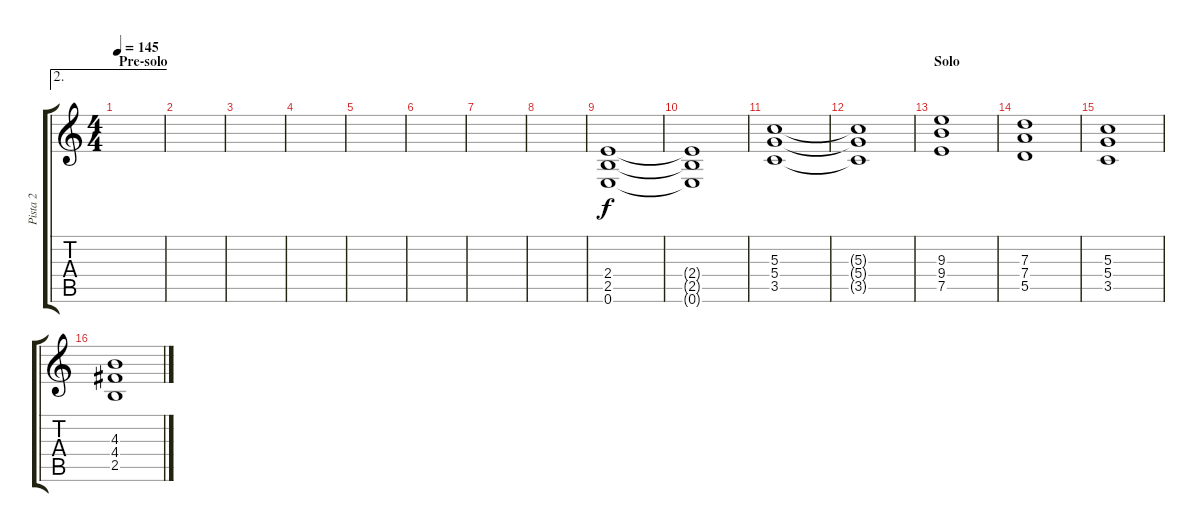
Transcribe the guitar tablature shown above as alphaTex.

\track ("Pista 2" "Pista 2") {instrument overdrivenguitar}
\staff {score tabs}
\tuning (E4 B3 G3 D3 A2 E2) {hide}
\ae 2
\ts (4 4)
\section ("" "Pre-solo")
\tempo 145
\clef g2
\ks c
|
|
|
|
|
|
|
|
(2.4 2.5 0.6).1{volume 16 balance 8 instrument distortionguitar} |
(2.4{t} 2.5{t} 0.6{t}).1 |
(5.3 5.4 3.5).1 |
(5.3{t} 5.4{t} 3.5{t}).1 |
\section ("" "Solo")
(9.3 9.4 7.5).1{volume 14 balance 8 instrument distortionguitar} |
(7.3 7.4 5.5).1 |
(5.3 5.4 3.5).1 |
(4.3 4.4 2.5).1
